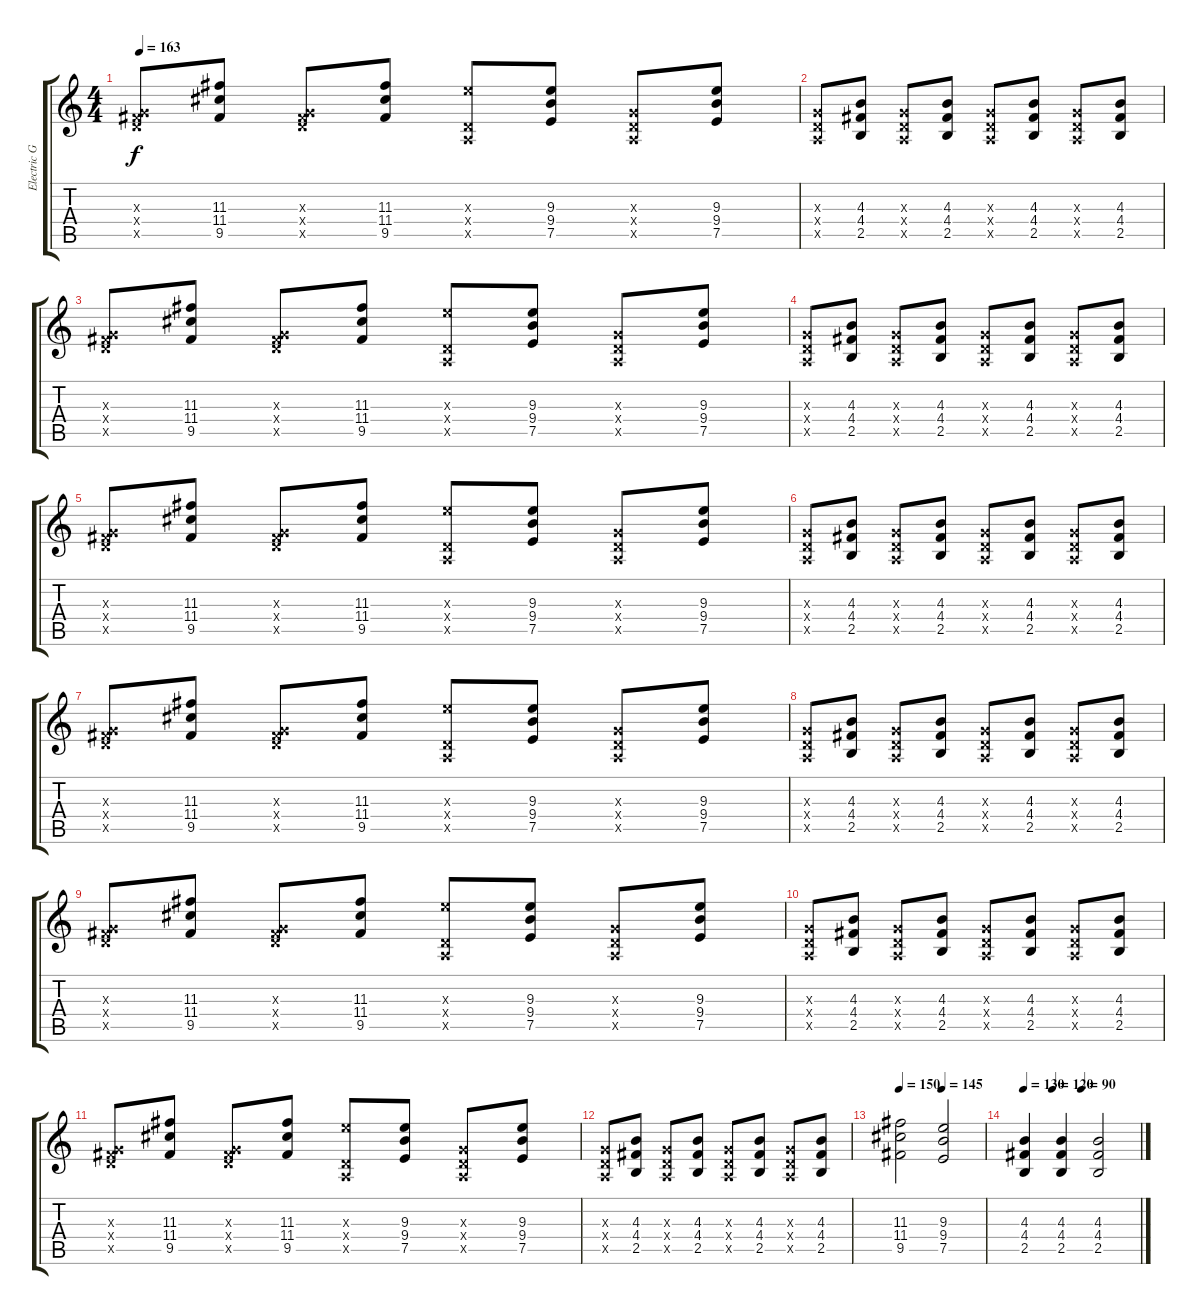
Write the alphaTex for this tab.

\track ("Electric Guitar" "Electric G") {instrument electricguitarclean}
\staff {score tabs}
\tuning (E4 B3 G3 D3 A2 E2) {hide}
\ts (4 4)
\tempo 163
\clef g2
\ks c
(0.3{x} 0.4{x} 9.5{x}).8{dy f} (11.3 11.4 9.5).8 (0.3{x} 0.4{x} 9.5{x}).8 (11.3 11.4 9.5).8 (9.3{x} 0.4{x} 0.5{x}).8 (9.3 9.4 7.5).8 (0.3{x} 0.4{x} 0.5{x}).8 (9.3 9.4 7.5).8 |
(0.3{x} 0.4{x} 0.5{x}).8 (4.3 4.4 2.5).8 (0.3{x} 0.4{x} 0.5{x}).8 (4.3 4.4 2.5).8 (0.3{x} 0.4{x} 0.5{x}).8 (4.3 4.4 2.5).8 (0.3{x} 0.4{x} 0.5{x}).8 (4.3 4.4 2.5).8 |
(0.3{x} 0.4{x} 9.5{x}).8 (11.3 11.4 9.5).8 (0.3{x} 0.4{x} 9.5{x}).8 (11.3 11.4 9.5).8 (9.3{x} 0.4{x} 0.5{x}).8 (9.3 9.4 7.5).8 (0.3{x} 0.4{x} 0.5{x}).8 (9.3 9.4 7.5).8 |
(0.3{x} 0.4{x} 0.5{x}).8 (4.3 4.4 2.5).8 (0.3{x} 0.4{x} 0.5{x}).8 (4.3 4.4 2.5).8 (0.3{x} 0.4{x} 0.5{x}).8 (4.3 4.4 2.5).8 (0.3{x} 0.4{x} 0.5{x}).8 (4.3 4.4 2.5).8 |
(0.3{x} 0.4{x} 9.5{x}).8 (11.3 11.4 9.5).8 (0.3{x} 0.4{x} 9.5{x}).8 (11.3 11.4 9.5).8 (9.3{x} 0.4{x} 0.5{x}).8 (9.3 9.4 7.5).8 (0.3{x} 0.4{x} 0.5{x}).8 (9.3 9.4 7.5).8 |
(0.3{x} 0.4{x} 0.5{x}).8 (4.3 4.4 2.5).8 (0.3{x} 0.4{x} 0.5{x}).8 (4.3 4.4 2.5).8 (0.3{x} 0.4{x} 0.5{x}).8 (4.3 4.4 2.5).8 (0.3{x} 0.4{x} 0.5{x}).8 (4.3 4.4 2.5).8 |
(0.3{x} 0.4{x} 9.5{x}).8 (11.3 11.4 9.5).8 (0.3{x} 0.4{x} 9.5{x}).8 (11.3 11.4 9.5).8 (9.3{x} 0.4{x} 0.5{x}).8 (9.3 9.4 7.5).8 (0.3{x} 0.4{x} 0.5{x}).8 (9.3 9.4 7.5).8 |
(0.3{x} 0.4{x} 0.5{x}).8 (4.3 4.4 2.5).8 (0.3{x} 0.4{x} 0.5{x}).8 (4.3 4.4 2.5).8 (0.3{x} 0.4{x} 0.5{x}).8 (4.3 4.4 2.5).8 (0.3{x} 0.4{x} 0.5{x}).8 (4.3 4.4 2.5).8 |
(0.3{x} 0.4{x} 9.5{x}).8 (11.3 11.4 9.5).8 (0.3{x} 0.4{x} 9.5{x}).8 (11.3 11.4 9.5).8 (9.3{x} 0.4{x} 0.5{x}).8 (9.3 9.4 7.5).8 (0.3{x} 0.4{x} 0.5{x}).8 (9.3 9.4 7.5).8 |
(0.3{x} 0.4{x} 0.5{x}).8 (4.3 4.4 2.5).8 (0.3{x} 0.4{x} 0.5{x}).8 (4.3 4.4 2.5).8 (0.3{x} 0.4{x} 0.5{x}).8 (4.3 4.4 2.5).8 (0.3{x} 0.4{x} 0.5{x}).8 (4.3 4.4 2.5).8 |
(0.3{x} 0.4{x} 9.5{x}).8 (11.3 11.4 9.5).8 (0.3{x} 0.4{x} 9.5{x}).8 (11.3 11.4 9.5).8 (9.3{x} 0.4{x} 0.5{x}).8 (9.3 9.4 7.5).8 (0.3{x} 0.4{x} 0.5{x}).8 (9.3 9.4 7.5).8 |
(0.3{x} 0.4{x} 0.5{x}).8 (4.3 4.4 2.5).8 (0.3{x} 0.4{x} 0.5{x}).8 (4.3 4.4 2.5).8 (0.3{x} 0.4{x} 0.5{x}).8 (4.3 4.4 2.5).8 (0.3{x} 0.4{x} 0.5{x}).8 (4.3 4.4 2.5).8 |
\tempo 150
\tempo (145 0.5)
(11.3 11.4 9.5).2 (9.3 9.4 7.5).2 |
\tempo 130
\tempo (120 0.25)
\tempo (90 0.5)
(4.3 4.4 2.5).4 (4.3 4.4 2.5).4 (4.3 4.4 2.5).2
